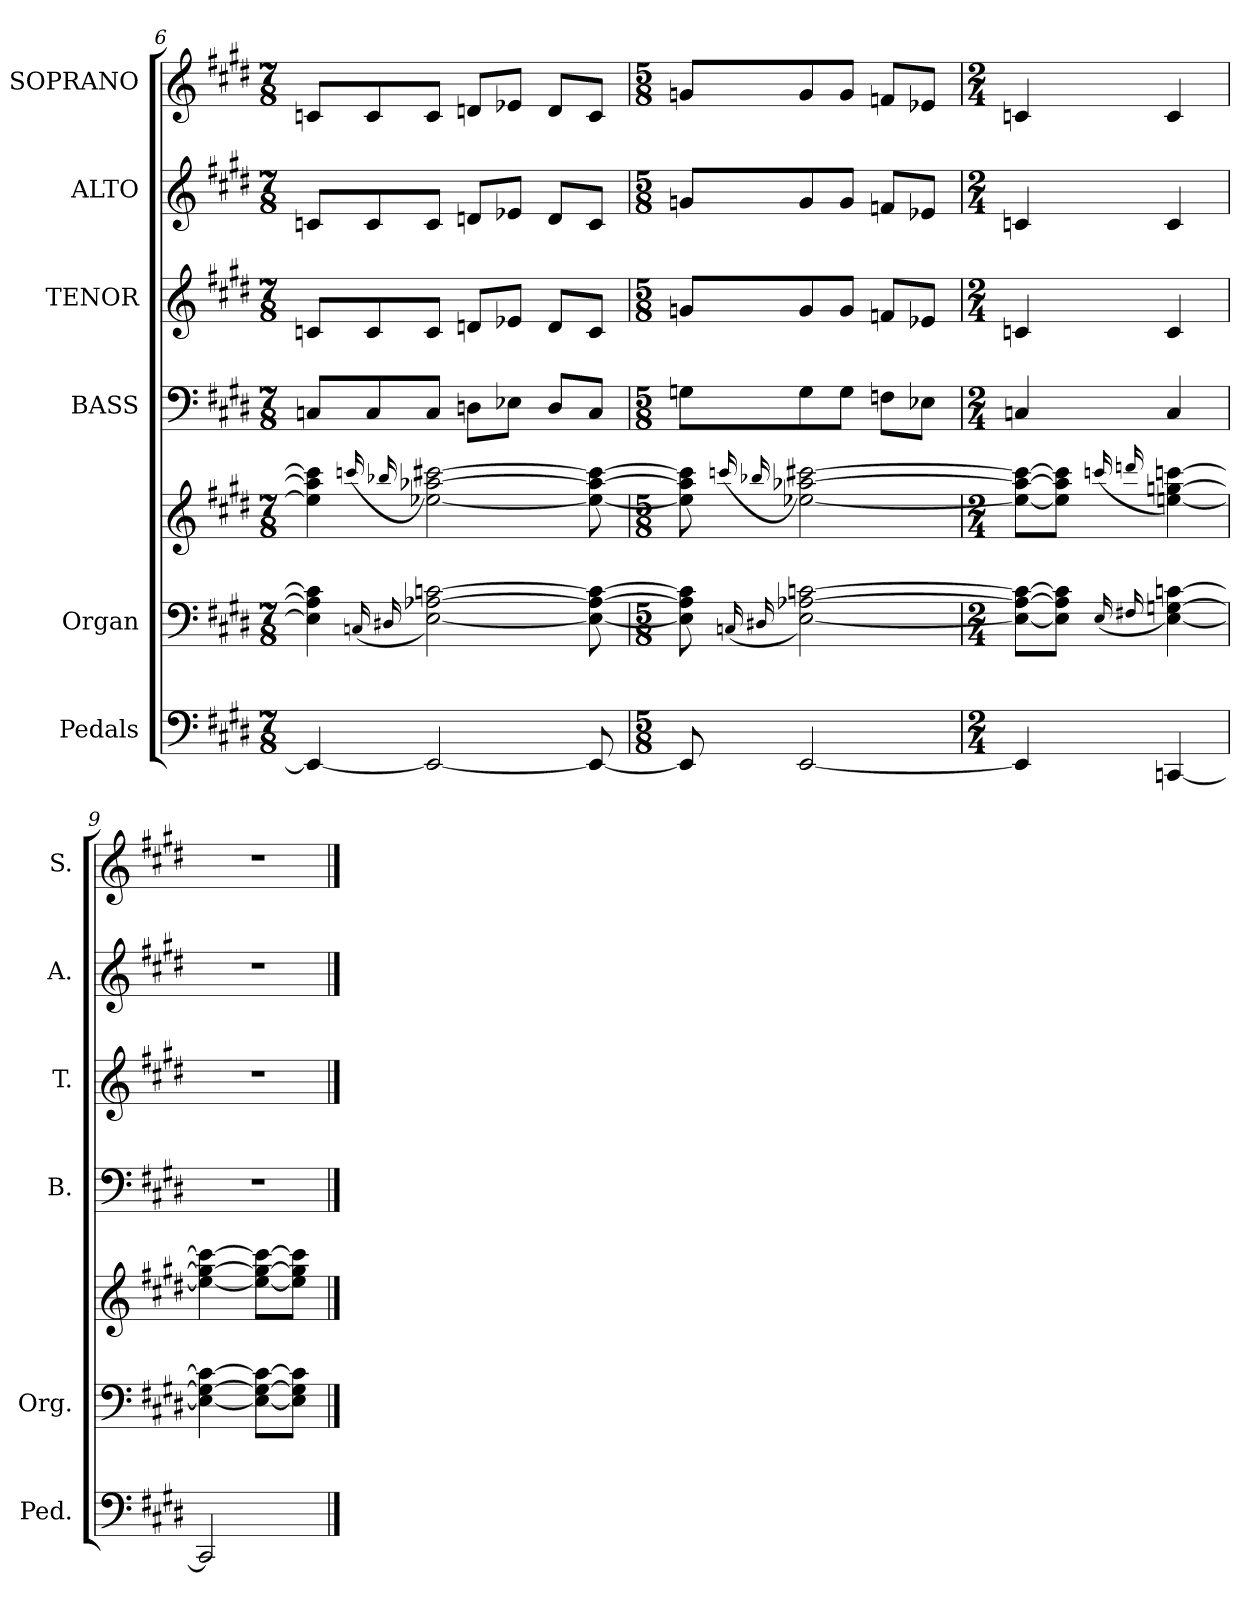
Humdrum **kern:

**kern	**kern	**kern	**kern	**kern	**kern	**kern
*part6	*part5	*part5	*part4	*part3	*part2	*part1
*staff7	*staff6	*staff5	*staff4	*staff3	*staff2	*staff1
*I"Pedals	*I"Organ	*	*I"BASS	*I"TENOR	*I"ALTO	*I"SOPRANO
*I'Ped.	*I'Org.	*	*I'B.	*I'T.	*I'A.	*I'S.
*clefF4	*clefF4	*clefG2	*clefF4	*clefG2	*clefG2	*clefG2
*k[f#c#g#d#]	*k[f#c#g#d#]	*k[f#c#g#d#]	*k[f#c#g#d#]	*k[f#c#g#d#]	*k[f#c#g#d#]	*k[f#c#g#d#]
*M7/8	*M7/8	*M7/8	*M7/8	*M7/8	*M7/8	*M7/8
=6	=6	=6	=6	=6	=6	=6
4EEn_	4E] 4A-] 4c]	4ee-] 4aa-] 4ccc#]	8CnL	8cnL	8cnL	8cnL
.	.	.	8C	8c	8c	8c
.	(16qqCn	(16qqcccn	.	.	.	.
.	16qqD#X	16qqbb-X	.	.	.	.
2EEn_	[2E [2A-X [2cn)	[2ee-X [2aa-X [2ccc#X)	8CJ	8cJ	8cJ	8cJ
.	.	.	8DnL	8dnL	8dnL	8dnL
.	.	.	8E-XJ	8e-XJ	8e-XJ	8e-XJ
.	.	.	8DL	8dL	8dL	8dL
8EE_	8E_ 8A-_ 8c_	8ee-_ 8aa-_ 8ccc#_	8CJ	8cJ	8cJ	8cJ
=7	=7	=7	=7	=7	=7	=7
*M5/8	*M5/8	*M5/8	*M5/8	*M5/8	*M5/8	*M5/8
8EE]	8E] 8A-] 8c]	8ee-] 8aa-] 8ccc#]	8GnL	8gnL	8gnL	8gnL
.	(16qqCn	(16qqcccn	.	.	.	.
.	16qqD#X	16qqbb-X	.	.	.	.
[2EE	[2E [2A-X [2cn)	[2ee-X [2aa-X [2ccc#X)	8G	8g	8g	8g
.	.	.	8GJ	8gJ	8gJ	8gJ
.	.	.	8FnL	8fnL	8fnL	8fnL
.	.	.	8E-XJ	8e-XJ	8e-XJ	8e-XJ
=8	=8	=8	=8	=8	=8	=8
*M2/4	*M2/4	*M2/4	*M2/4	*M2/4	*M2/4	*M2/4
4EE]	8E_ 8A-_ 8c_L	8ee-_ 8aa-_ 8ccc#_L	4Cn	4cn	4cn	4cn
.	8E] 8A-] 8c]J	8ee-] 8aa-] 8ccc#]J	.	.	.	.
.	(16qqE	(16qqcccn	.	.	.	.
.	16qqF#X	16qqdddn	.	.	.	.
[4CCn	[4E [4Gn [4cn)	[4een [4ggn [4cccn)	4C	4c	4c	4c
=9	=9	=9	=9	=9	=9	=9
2CC]	4E_ 4G_ 4c_	4ee_ 4gg_ 4ccc_	2r	2r	2r	2r
.	8E_ 8G_ 8c_L	8ee_ 8gg_ 8ccc_L	.	.	.	.
.	8E] 8G] 8c]J	8ee] 8gg] 8ccc]J	.	.	.	.
==	==	==	==	==	==	==
*-	*-	*-	*-	*-	*-	*-
